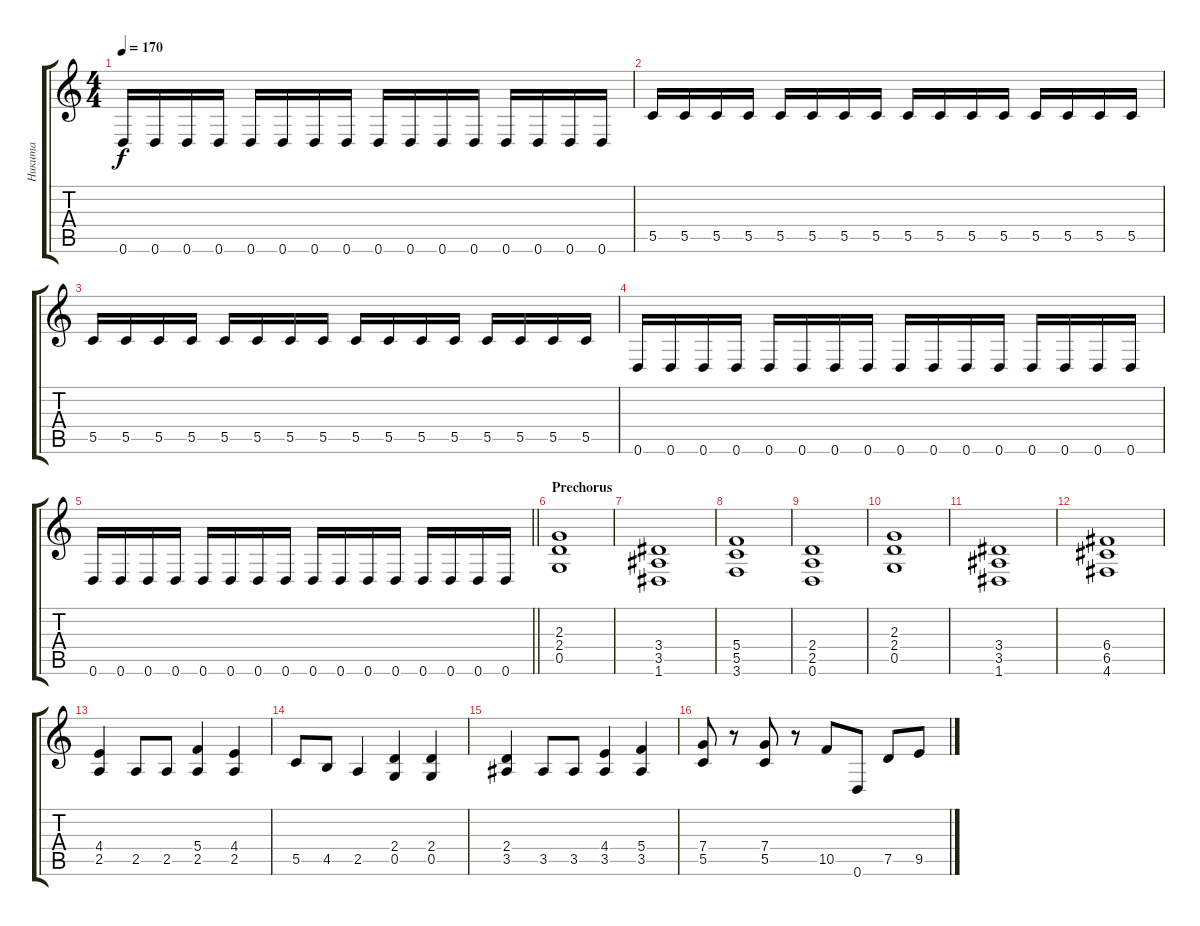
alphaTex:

\track ("Никита" "Никита") {instrument distortionguitar}
\staff {score tabs}
\tuning (D4 A3 F3 C3 G2 D2) {hide}
\ts (4 4)
\tempo 170
\clef g2
\ks c
0.6.16{dy f} 0.6.16 0.6.16 0.6.16 0.6.16 0.6.16 0.6.16 0.6.16 0.6.16 0.6.16 0.6.16 0.6.16 0.6.16 0.6.16 0.6.16 0.6.16 |
5.5.16 5.5.16 5.5.16 5.5.16 5.5.16 5.5.16 5.5.16 5.5.16 5.5.16 5.5.16 5.5.16 5.5.16 5.5.16 5.5.16 5.5.16 5.5.16 |
5.5.16 5.5.16 5.5.16 5.5.16 5.5.16 5.5.16 5.5.16 5.5.16 5.5.16 5.5.16 5.5.16 5.5.16 5.5.16 5.5.16 5.5.16 5.5.16 |
0.6.16 0.6.16 0.6.16 0.6.16 0.6.16 0.6.16 0.6.16 0.6.16 0.6.16 0.6.16 0.6.16 0.6.16 0.6.16 0.6.16 0.6.16 0.6.16 |
\barLineRight lightlight
0.6.16 0.6.16 0.6.16 0.6.16 0.6.16 0.6.16 0.6.16 0.6.16 0.6.16 0.6.16 0.6.16 0.6.16 0.6.16 0.6.16 0.6.16 0.6.16 |
\section ("" "Prechorus")
(2.3 2.4 0.5).1 |
(3.4 3.5 1.6).1 |
(5.4 5.5 3.6).1 |
(2.4 2.5 0.6).1 |
(2.3 2.4 0.5).1 |
(3.4 3.5 1.6).1 |
(6.4 6.5 4.6).1 |
(4.4 2.5).4 2.5.8 2.5.8 (5.4 2.5).4 (4.4 2.5).4 |
5.5.8 4.5.8 2.5.4 (2.4 0.5).4 (2.4 0.5).4 |
(2.4 3.5).4 3.5.8 3.5.8 (4.4 3.5).4 (5.4 3.5).4 |
(7.4 5.5).8 r.8 (7.4 5.5).8 r.8 10.5.8 0.6.8 7.5.8 9.5.8
